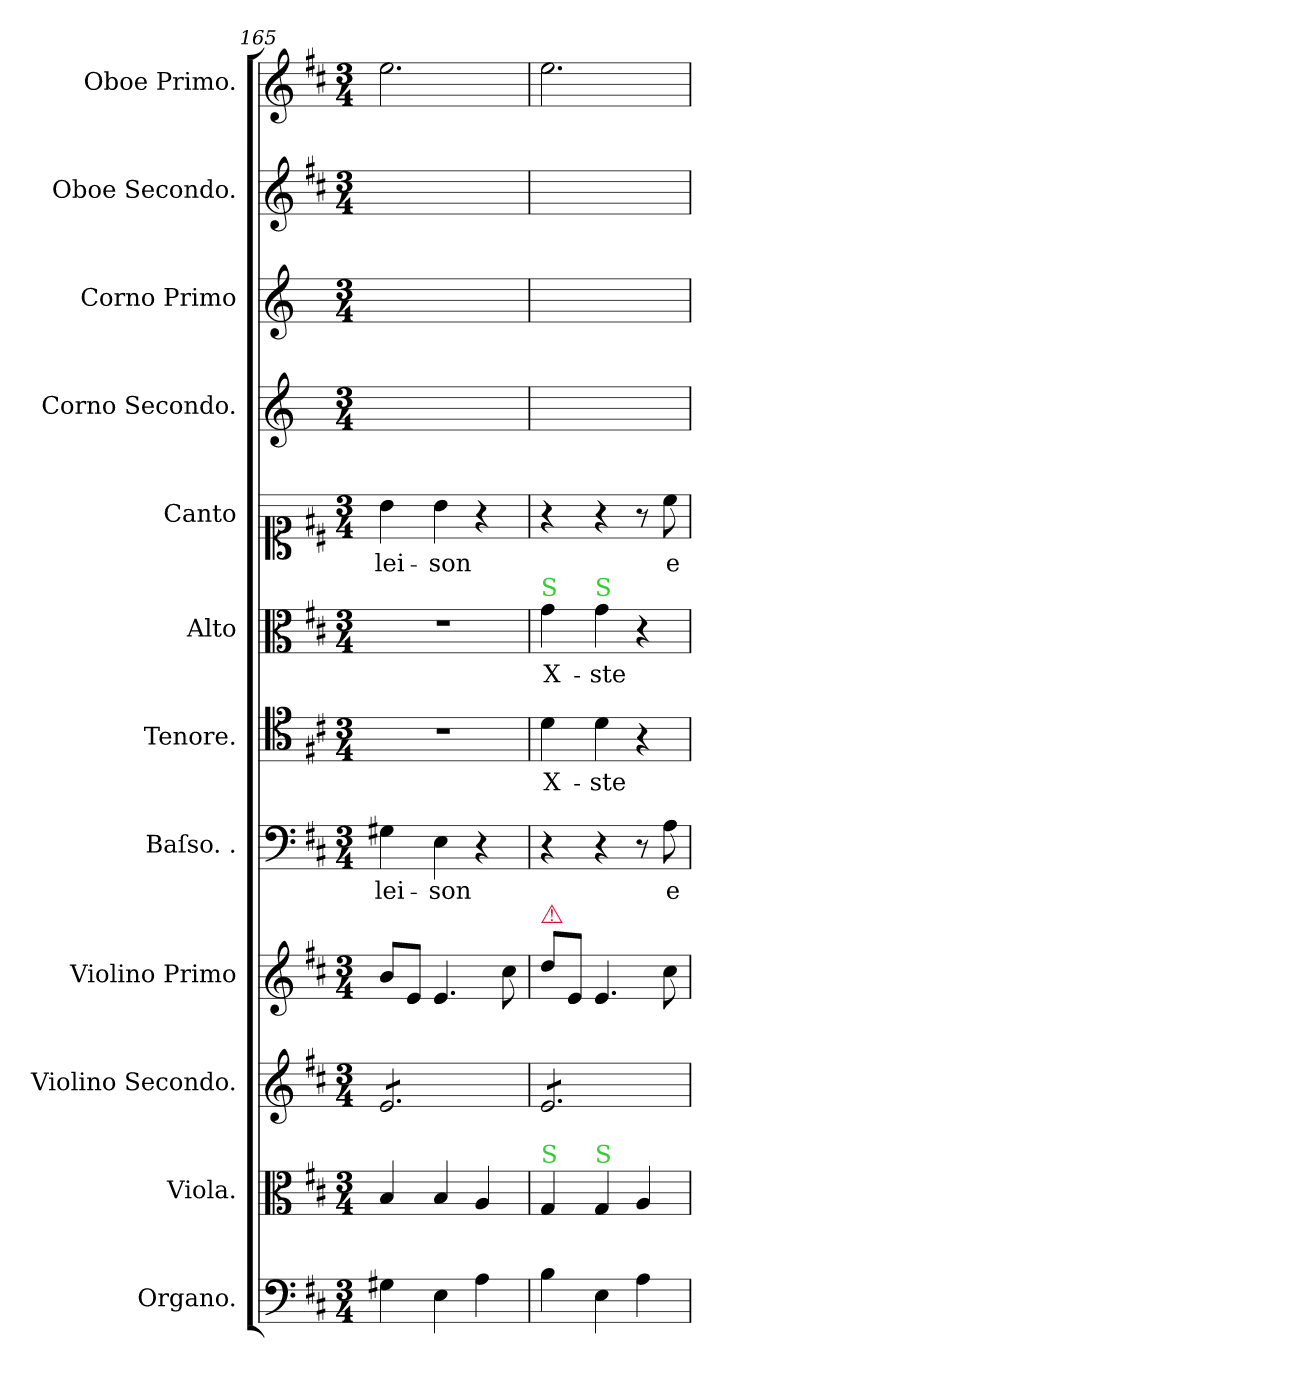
**kern	**kern	**kern	**kern	**kern	**text	**kern	**text	**kern	**text	**kern	**text	**kern	**kern	**kern	**kern
*part12	*part11	*part10	*part9	*part8	*part8	*part7	*part7	*part6	*part6	*part5	*part5	*part4	*part3	*part2	*part1
*staff12	*staff11	*staff10	*staff9	*staff8	*staff8	*staff7	*staff7	*staff6	*staff6	*staff5	*staff5	*staff4	*staff3	*staff2	*staff1
*I"Organo.	*I"Viola.	*I"Violino Secondo.	*I"Violino Primo	*I"Baſso. .	*	*I"Tenore.	*	*I"Alto	*	*I"Canto	*	*I"Corno Secondo.	*I"Corno Primo	*I"Oboe Secondo.	*I"Oboe Primo.
*I'org	*I'vla	*I'vl 2	*I'vl 1	*I'B	*	*I'T	*	*I'A	*	*	*	*I'cor 2	*I'cor 1	*I'ob 2	*I'ob 1
*clefF4	*clefC3	*clefG2	*clefG2	*clefF4	*	*clefC4	*	*clefC3	*	*clefC1	*	*clefG2	*clefG2	*clefG2	*clefG2
*	*	*	*	*	*	*	*	*	*	*	*	*ITrd6c10	*ITrd6c10	*	*
*k[f#c#]	*k[f#c#]	*k[f#c#]	*k[f#c#]	*k[f#c#]	*	*k[f#c#]	*	*k[f#c#]	*	*k[f#c#]	*	*k[f#c#]	*k[f#c#]	*k[f#c#]	*k[f#c#]
*M3/4	*M3/4	*M3/4	*M3/4	*M3/4	*	*M3/4	*	*M3/4	*	*M3/4	*	*M3/4	*M3/4	*M3/4	*M3/4
=165	=165	=165	=165	=165	=165	=165	=165	=165	=165	=165	=165	=165	=165	=165	=165
!	!	!	!	!	!	!	!	!	!	!	!LO:LY:i	!	!	!	!
*	*	*tremolo	*	*	*	*	*	*	*	*	*	*	*	*	*
4G#X\	4B/	8e/L	8b/L	4G#X\	-lei-	2.r	.	2.r	.	4b\	-lei-	2.ryy	2.ryy	2.ryy	2.ee\
.	.	8e/	8e/J	.	.	.	.	.	.	.	.	.	.	.	.
!	!	!	!	!	!	!	!	!	!	!	!LO:LY:i	!	!	!	!
4E\	4B/	8e/	4.e/	4E\	-son	.	.	.	.	4b\	-son	.	.	.	.
.	.	8e/	.	.	.	.	.	.	.	.	.	.	.	.	.
4A\	4A/	8e/	.	4r	.	.	.	.	.	4r	.	.	.	.	.
.	.	8e/J	8cc#\	.	.	.	.	.	.	.	.	.	.	.	.
=166	=166	=166	=166	=166	=166	=166	=166	=166	=166	=166	=166	=166	=166	=166	=166
!	!	!	!	!	!	!	!	!LO:TX:a:color=limegreen:t=S	!	!	!	!	!	!	!
!	!	!	!LO:TX:a:color=crimson:t=⚠	!	!	!	!	!	!	!	!	!	!	!	!
!	!LO:TX:a:color=limegreen:t=S	!	!	!	!	!	!	!	!	!	!	!	!	!	!
!	!	!	!	!	!	!	!LO:LY:i	!	!LO:LY:i	!	!	!	!	!	!
4B\	4G/	8e/L	8dd\L	4r	.	4d\	X-	4g\	X-	4r	.	2.ryy	2.ryy	2.ryy	2.ee\
.	.	8e/	8e/J	.	.	.	.	.	.	.	.	.	.	.	.
!	!	!	!	!	!	!	!	!LO:TX:a:color=limegreen:t=S	!	!	!	!	!	!	!
!	!LO:TX:a:color=limegreen:t=S	!	!	!	!	!	!	!	!	!	!	!	!	!	!
!	!	!	!	!	!	!	!LO:LY:i	!	!LO:LY:i	!	!	!	!	!	!
4E\	4G/	8e/	4.e/	4r	.	4d\	-ste	4g\	-ste	4r	.	.	.	.	.
.	.	8e/	.	.	.	.	.	.	.	.	.	.	.	.	.
4A\	4A/	8e/	.	8r	.	4r	.	4r	.	8r	.	.	.	.	.
!	!	!	!	!	!LO:LY:i	!	!	!	!	!	!LO:LY:i	!	!	!	!
.	.	8e/J	8cc#\	8A\	e-	.	.	.	.	8cc#\	e-	.	.	.	.
*	*	*Xtremolo	*	*	*	*	*	*	*	*	*	*	*	*	*
=	=	=	=	=	=	=	=	=	=	=	=	=	=	=	=
*-	*-	*-	*-	*-	*-	*-	*-	*-	*-	*-	*-	*-	*-	*-	*-
